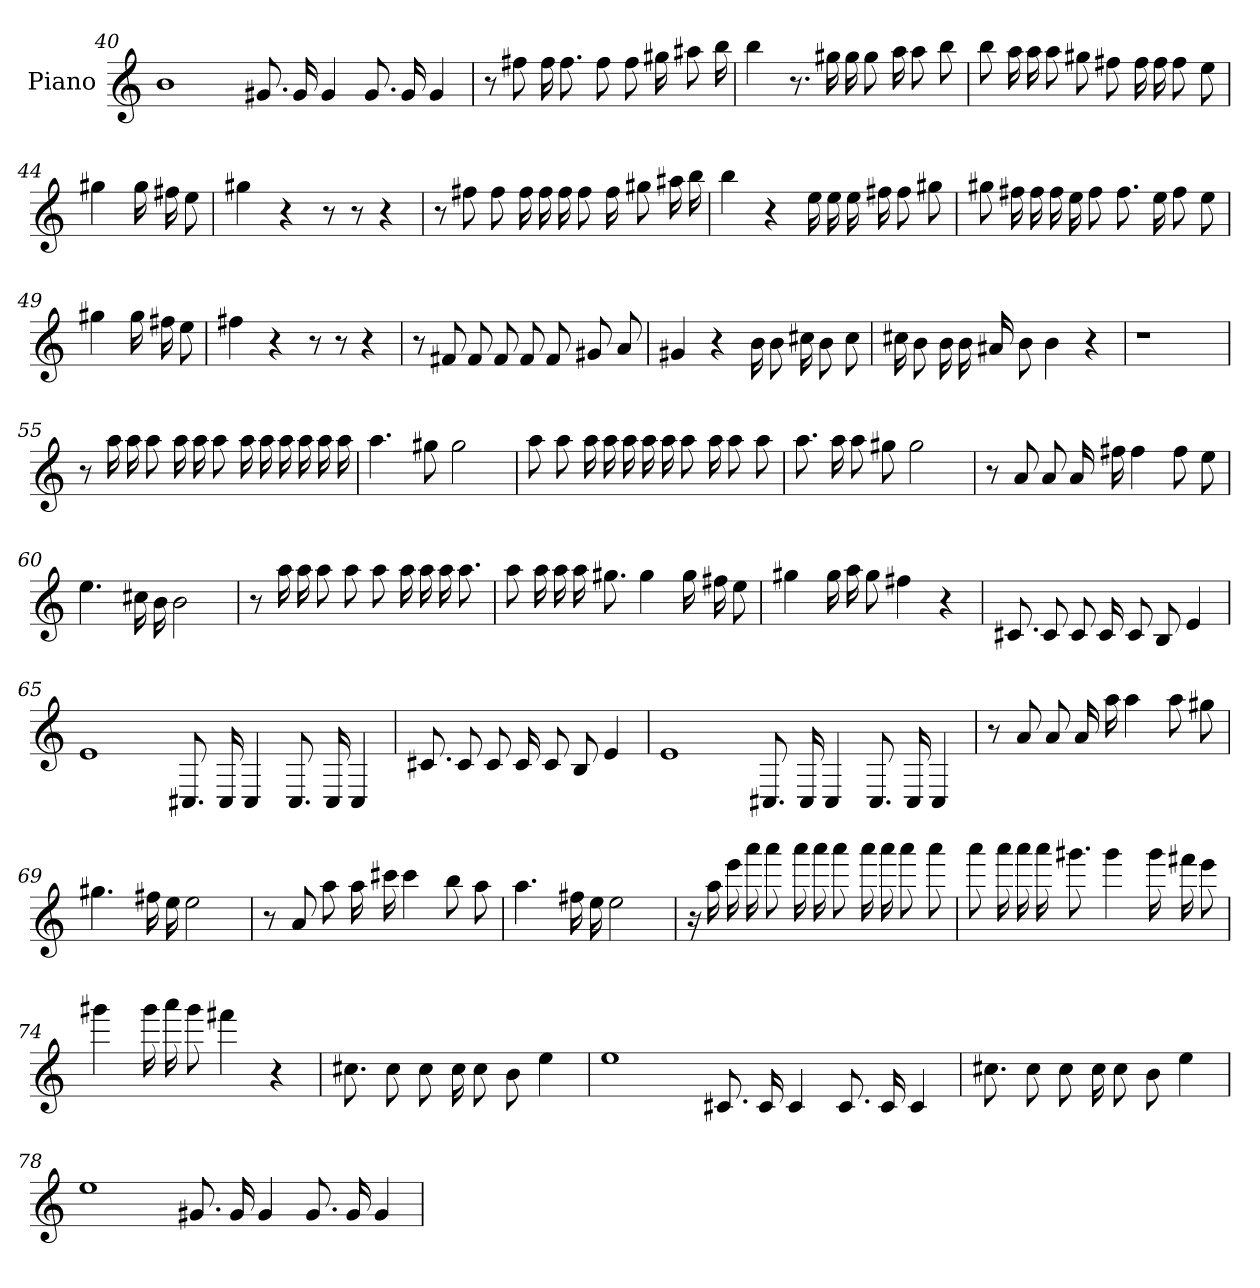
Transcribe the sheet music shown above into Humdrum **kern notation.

**kern
*part1
*staff1
*I"Piano
*I'Pno.
=40
1b
8.g#
16g#
4g#
8.g#
16g#
4g#
=41
8r
8ff#
16ff#
8.ff#
8ff#
8ff#
16gg#
8aa#
16bb
=42
4bb
8.r
16gg#
16gg#
8gg#
16aa
8aa
8bb
=43
8bb
16aa
16aa
8aa
8gg#
8ff#
16ff#
16ff#
8ff#
8ee
=44
4gg#
16gg#
16ff#
8ee
=45
4gg#
4r
8r
8r
4r
=46
8r
8ff#
8ff#
16ff#
16ff#
16ff#
8ff#
16ff#
8gg#
16aa#
16bb
=47
4bb
4r
16ee
16ee
16ee
16ff#
8ff#
8gg#
=48
8gg#
16ff#
16ff#
16ff#
16ee
8ff#
8.ff#
16ee
8ff#
8ee
=49
4gg#
16gg#
16ff#
8ee
=50
4ff#
4r
8r
8r
4r
=51
8r
8f#
8f#
8f#
8f#
8f#
8g#
8a
=52
4g#
4r
16b
8b
16cc#
8b
8cc#
=53
16cc#
8b
16b
16b
16a#
8b
4b
4r
=54
1r
=55
8r
16aa
16aa
8aa
16aa
16aa
8aa
16aa
16aa
16aa
16aa
16aa
16aa
=56
4.aa
8gg#
2gg#
=57
8aa
8aa
16aa
16aa
16aa
16aa
16aa
8aa
16aa
8aa
8aa
=58
8.aa
16aa
8aa
8gg#
2gg#
=59
8r
8a
8a
16a
16ff#
4ff#
8ff#
8ee
=60
4.ee
16cc#
16b
2b
=61
8r
16aa
16aa
8aa
8aa
8aa
16aa
16aa
16aa
8.aa
=62
8aa
16aa
16aa
16aa
8.gg#
4gg#
16gg#
16ff#
8ee
=63
4gg#
16gg#
16aa
8gg#
4ff#
4r
=64
8.c#
8c#
8c#
16c#
8c#
8B
4e
=65
1e
8.C#
16C#
4C#
8.C#
16C#
4C#
=66
8.c#
8c#
8c#
16c#
8c#
8B
4e
=67
1e
8.C#
16C#
4C#
8.C#
16C#
4C#
=68
8r
8a
8a
16a
16aa
4aa
8aa
8gg#
=69
4.gg#
16ff#
16ee
2ee
=70
8r
8a
8aa
16aa
16ccc#
4ccc#
8bb
8aa
=71
4.aa
16ff#
16ee
2ee
=72
16r
16aa
16eee
16aaa
8aaa
16aaa
16aaa
8aaa
16aaa
16aaa
8aaa
8aaa
=73
8aaa
16aaa
16aaa
16aaa
8.ggg#
4ggg#
16ggg#
16fff#
8eee
=74
4ggg#
16ggg#
16aaa
8ggg#
4fff#
4r
=75
8.cc#
8cc#
8cc#
16cc#
8cc#
8b
4ee
=76
1ee
8.c#
16c#
4c#
8.c#
16c#
4c#
=77
8.cc#
8cc#
8cc#
16cc#
8cc#
8b
4ee
=78
1ee
8.g#
16g#
4g#
8.g#
16g#
4g#
=
*-
